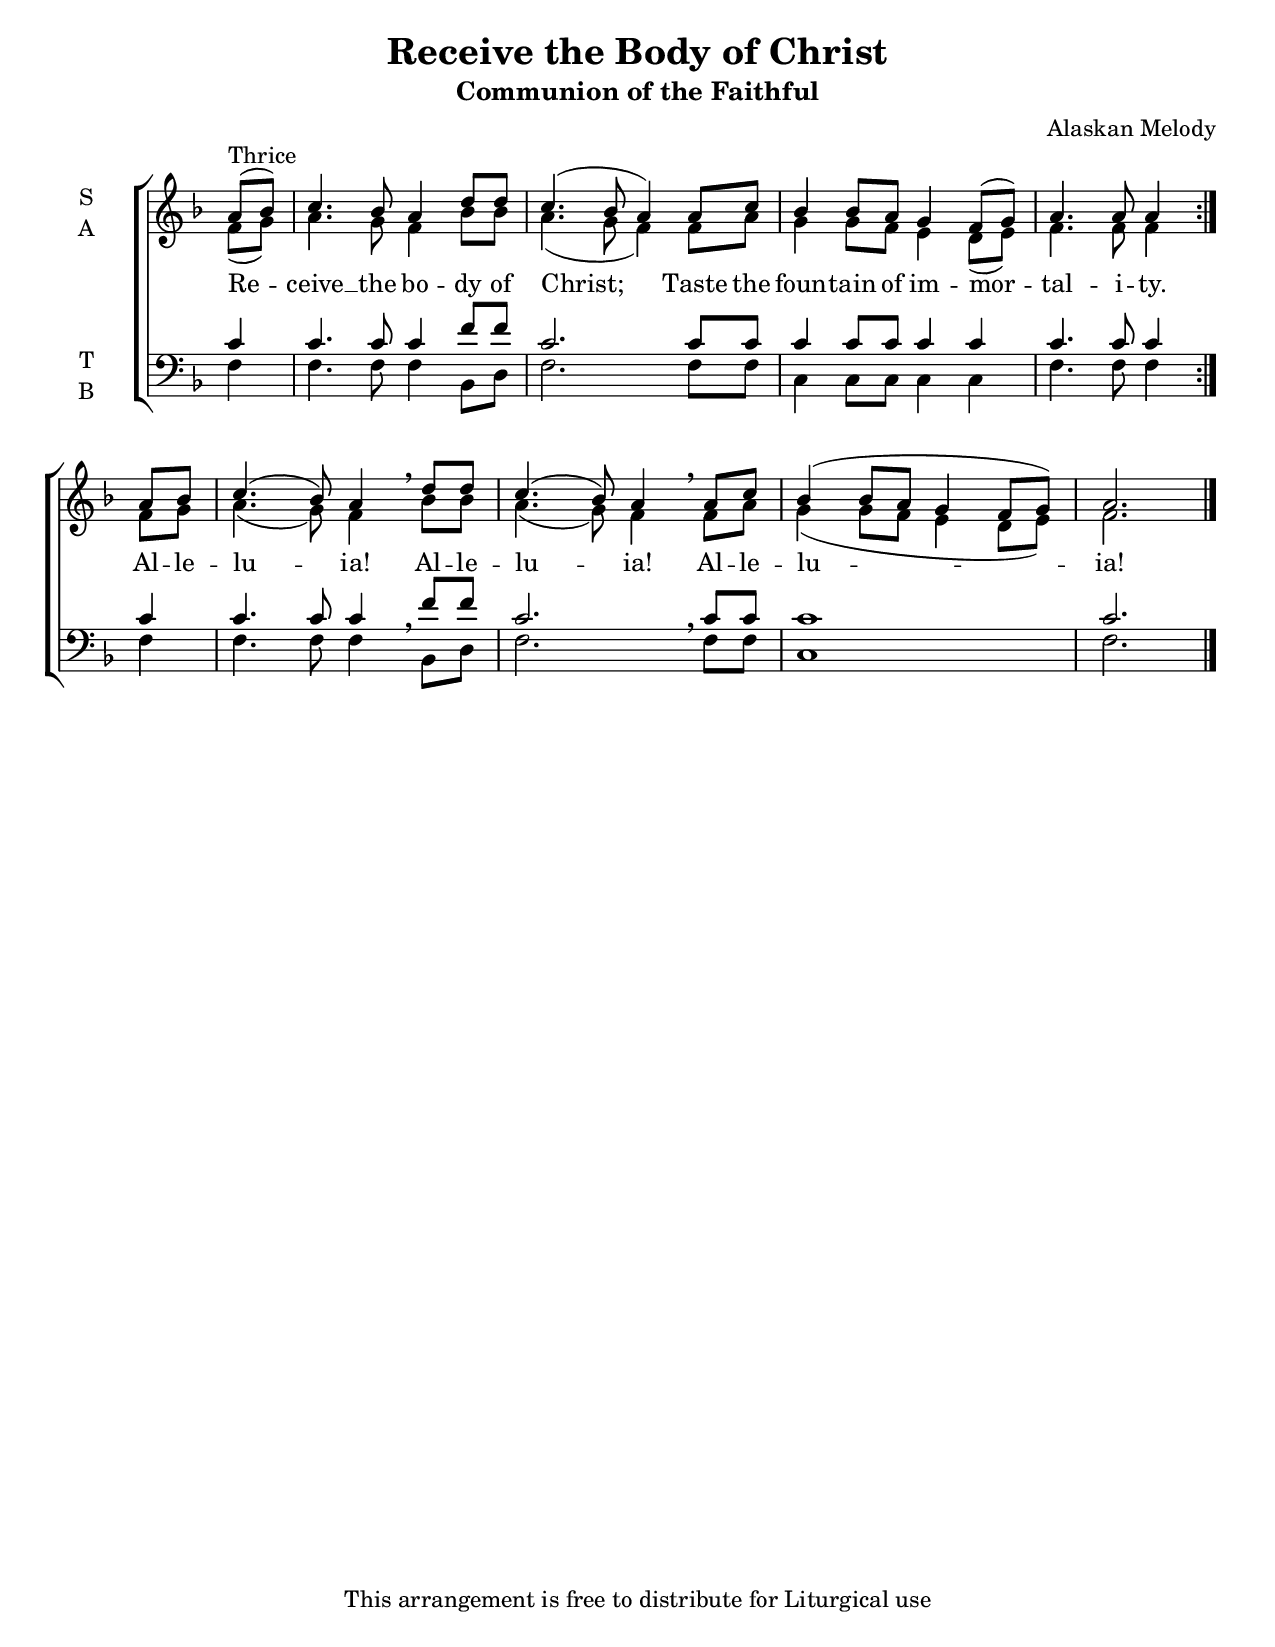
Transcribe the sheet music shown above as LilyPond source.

\version "2.18.2"
#(set-default-paper-size "letter")

\header {
  title = "Receive the Body of Christ"
  subtitle = "Communion of the Faithful"
  subsubtitle = ""
  piece = ""
  composer = "Alaskan Melody"
  arranger = ""
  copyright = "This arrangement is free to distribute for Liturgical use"
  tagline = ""
}

\version "2.18.2"

global = {
  \time 4/4 % Not used, Time_signature_engraver is removed from layout
  \key f \major
}

lyrtxt = \lyricmode {
  Re -- ceive __ the bo -- dy of Christ;
  Taste the foun -- tain of im -- mor -- tal -- i -- ty.

  Al -- le -- lu -- ia!
  Al -- le -- lu -- ia!
  Al -- le -- lu -- ia!
}

soprano = \relative g' {
  \global % Leave these here for key to display
  \repeat volta 3 { \partial 4 a8^\markup{Thrice}( bes) c4. bes8 a4 d8 d c4.( bes8 a4)
                    a8 c bes4 bes8 a g4 f8( g) a4. a8 a4 }
  \partial 4 a8 bes c4.( bes8) a4 \breathe
             d8 d c4.( bes8) a4 \breathe
             a8 c bes4( bes8 a g4 f8 g) a2. \bar"|."
}

alto = \relative g' {
  \global % Leave these here for key to display
  \repeat volta 3 { \partial 4 f8( g) a4. g8 f4 bes8 bes a4.( g8 f4)
                    f8 a g4 g8 f e4 d8( e) f4. f8 f4 }
   \partial 4 f8 g a4.( g8) f4
              bes8 bes a4.( g8) f4
              f8 a g4( g8 f e4 d8 e) f2.
}

tenor = \relative c' {
  \global % Leave these here for key to display
  \repeat volta 3 { \partial 4 c4 c4. c8 c4 f8 f c2.
                    c8 c c4 c8 c c4 c c4. c8 c4 }
   \partial 4 c4 c4. c8 c4
              f8 f c2.
              c8 c c1 c2.
}


bass = \relative c {
  \global % Leave these here for key to display
  \repeat volta 3 { \partial 4 f4 f4. f8 f4 bes,8 d f2.
                    f8 f c4 c8 c c4 c f4. f8 f4 }
   \partial 4 f4 f4. f8 f4 \breathe
              bes,8 d f2. \breathe
              f8 f c1 f2.

}

\score {
  \new ChoirStaff <<
    \new Staff \with {
      midiInstrument = "choir aahs"
      instrumentName = \markup \center-column { S A }
    } <<
      \new Voice = "soprano" { \voiceOne \soprano }
      \new Voice = "alto" { \voiceTwo \alto }
    >>
    \new Lyrics \with {
      \override VerticalAxisGroup #'staff-affinity = #CENTER
    } \lyricsto "soprano" \lyrtxt

    \new Staff \with {
      midiInstrument = "choir aahs"
      instrumentName = \markup \center-column { T B }
    } <<
      \clef bass
      \new Voice = "tenor" { \voiceOne \tenor }
      \new Voice = "bass" { \voiceTwo \bass }
    >>
  >>
  \layout {
    \context {
      \Staff
      \remove "Time_signature_engraver"
    }
    \context {
      \Score
      \omit BarNumber
    }
  }
  \midi { \tempo 4 = 100
          \context {
            \Voice
            \remove "Dynamic_performer"
    }
  }
}

